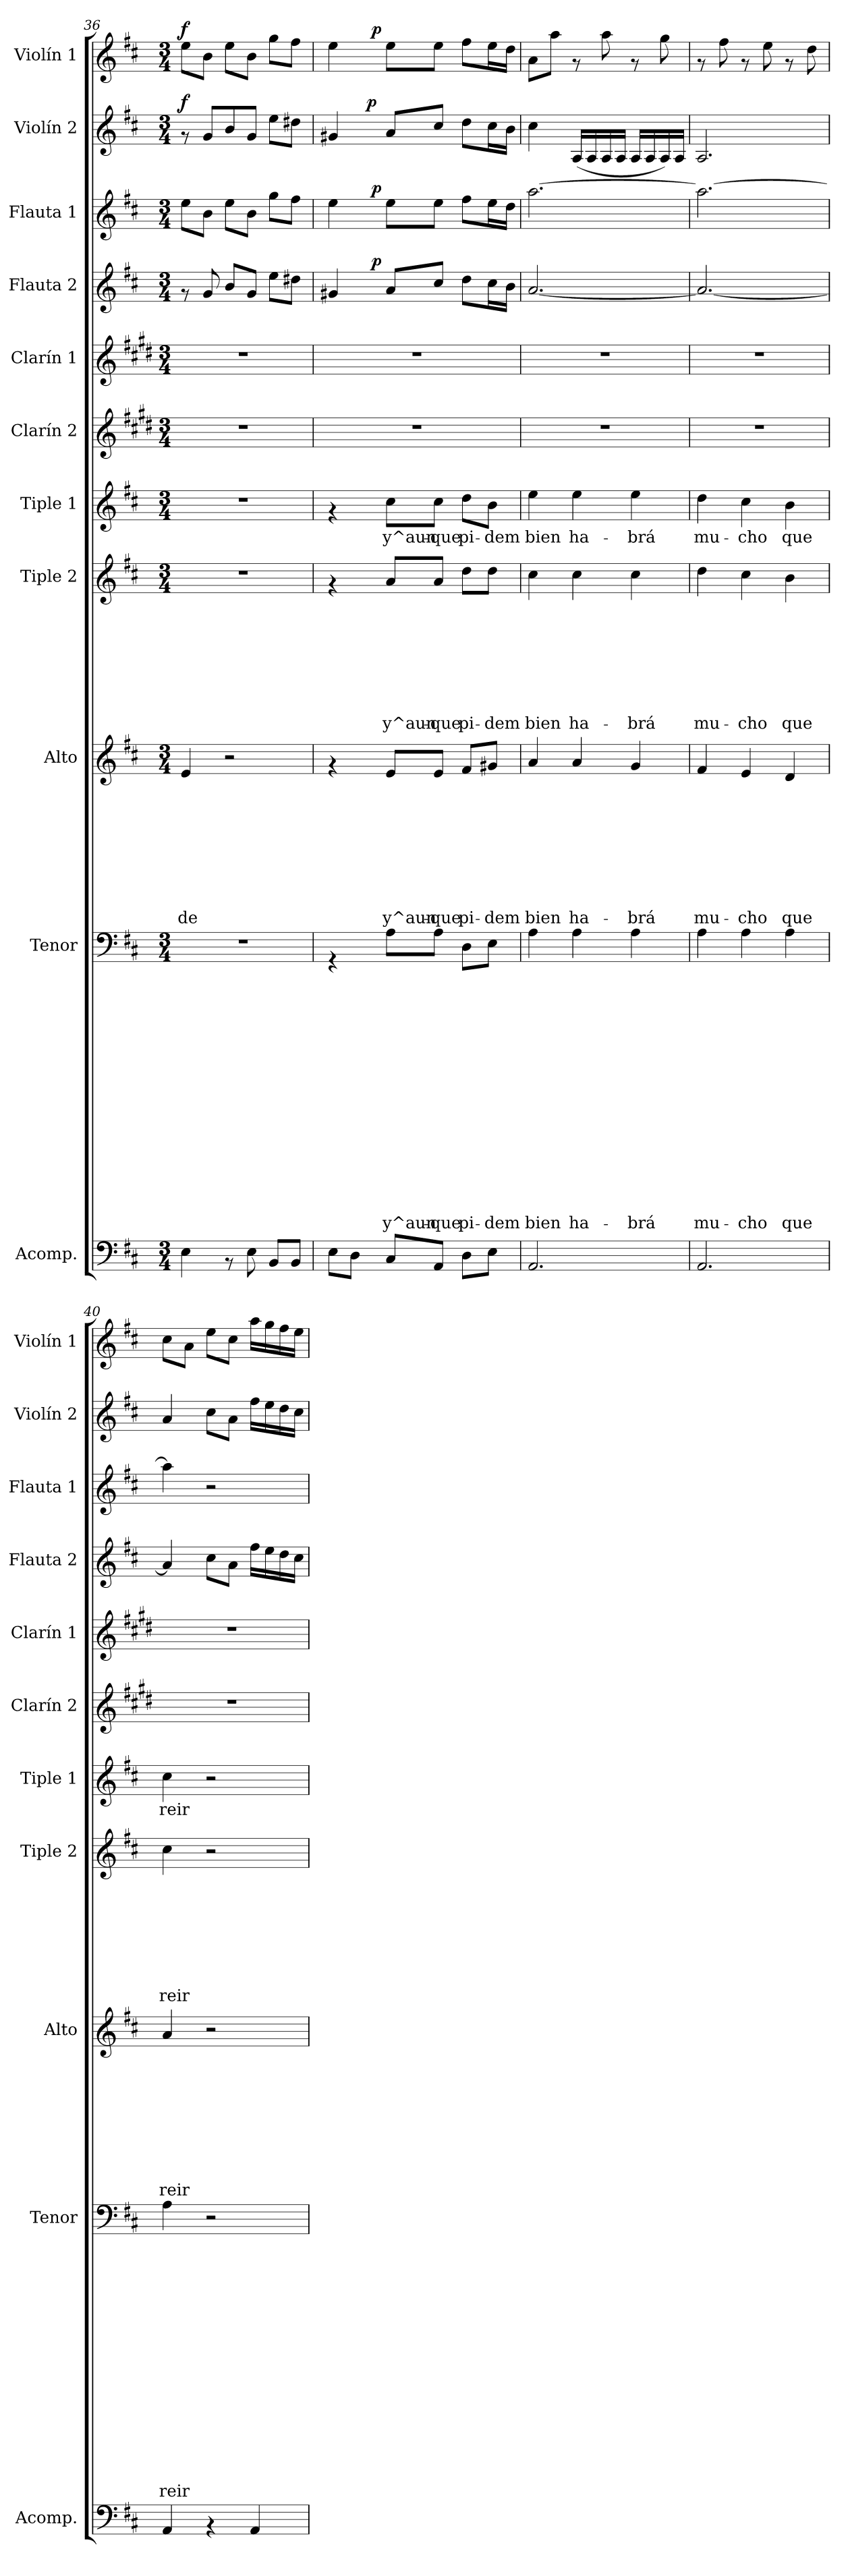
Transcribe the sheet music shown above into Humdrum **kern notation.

**kern	**kern	**text	**text	**text	**text	**text	**text	**text	**text	**text	**text	**text	**text	**text	**text	**text	**text	**kern	**text	**text	**text	**text	**text	**text	**text	**text	**text	**kern	**text	**text	**text	**text	**text	**text	**text	**text	**kern	**text	**kern	**kern	**kern	**dynam	**kern	**dynam	**kern	**dynam	**kern	**dynam
*part11	*part10	*part10	*part10	*part10	*part10	*part10	*part10	*part10	*part10	*part10	*part10	*part10	*part10	*part10	*part10	*part10	*part10	*part9	*part9	*part9	*part9	*part9	*part9	*part9	*part9	*part9	*part9	*part8	*part8	*part8	*part8	*part8	*part8	*part8	*part8	*part8	*part7	*part7	*part6	*part5	*part4	*part4	*part3	*part3	*part2	*part2	*part1	*part1
*staff11	*staff10	*staff10	*staff10	*staff10	*staff10	*staff10	*staff10	*staff10	*staff10	*staff10	*staff10	*staff10	*staff10	*staff10	*staff10	*staff10	*staff10	*staff9	*staff9	*staff9	*staff9	*staff9	*staff9	*staff9	*staff9	*staff9	*staff9	*staff8	*staff8	*staff8	*staff8	*staff8	*staff8	*staff8	*staff8	*staff8	*staff7	*staff7	*staff6	*staff5	*staff4	*staff4	*staff3	*staff3	*staff2	*staff2	*staff1	*staff1
*I"Acomp.	*I"Tenor	*	*	*	*	*	*	*	*	*	*	*	*	*	*	*	*	*I"Alto	*	*	*	*	*	*	*	*	*	*I"Tiple 2	*	*	*	*	*	*	*	*	*I"Tiple 1	*	*I"Clarín 2	*I"Clarín 1	*I"Flauta 2	*	*I"Flauta 1	*	*I"Violín 2	*	*I"Violín 1	*
*I'Acomp.	*I'Tenor	*	*	*	*	*	*	*	*	*	*	*	*	*	*	*	*	*I'Alto	*	*	*	*	*	*	*	*	*	*I'Tiple 2	*	*	*	*	*	*	*	*	*I'Tiple 1	*	*I'Clarín 2	*I'Clarín 1	*I'Flauta 2	*	*I'Flauta 1	*	*I'Violín 2	*	*I'Violín 1	*
*clefF4	*clefF4	*	*	*	*	*	*	*	*	*	*	*	*	*	*	*	*	*clefG2	*	*	*	*	*	*	*	*	*	*clefG2	*	*	*	*	*	*	*	*	*clefG2	*	*clefG2	*clefG2	*clefG2	*	*clefG2	*	*clefG2	*	*clefG2	*
*	*	*	*	*	*	*	*	*	*	*	*	*	*	*	*	*	*	*	*	*	*	*	*	*	*	*	*	*	*	*	*	*	*	*	*	*	*	*	*ITrd1c2	*ITrd1c2	*	*	*	*	*	*	*	*
*k[f#c#]	*k[f#c#]	*	*	*	*	*	*	*	*	*	*	*	*	*	*	*	*	*k[f#c#]	*	*	*	*	*	*	*	*	*	*k[f#c#]	*	*	*	*	*	*	*	*	*k[f#c#]	*	*k[f#c#]	*k[f#c#]	*k[f#c#]	*	*k[f#c#]	*	*k[f#c#]	*	*k[f#c#]	*
*D:	*D:	*	*	*	*	*	*	*	*	*	*	*	*	*	*	*	*	*D:	*	*	*	*	*	*	*	*	*	*D:	*	*	*	*	*	*	*	*	*D:	*	*D:	*D:	*D:	*	*D:	*	*D:	*	*D:	*
*M3/4	*M3/4	*	*	*	*	*	*	*	*	*	*	*	*	*	*	*	*	*M3/4	*	*	*	*	*	*	*	*	*	*M3/4	*	*	*	*	*	*	*	*	*M3/4	*	*M3/4	*M3/4	*M3/4	*	*M3/4	*	*M3/4	*	*M3/4	*
=36	=36	=36	=36	=36	=36	=36	=36	=36	=36	=36	=36	=36	=36	=36	=36	=36	=36	=36	=36	=36	=36	=36	=36	=36	=36	=36	=36	=36	=36	=36	=36	=36	=36	=36	=36	=36	=36	=36	=36	=36	=36	=36	=36	=36	=36	=36	=36	=36
!	!	!	!	!	!	!	!	!	!	!	!	!	!	!	!	!	!	!	!	!	!	!	!	!	!	!	!LO:LY:b	!	!	!	!	!	!	!	!	!	!	!	!	!	!	!	!	!	!	!LO:DY:a	!	!LO:DY:a
4E\	2.r	.	.	.	.	.	.	.	.	.	.	.	.	.	.	.	.	4e/	.	.	.	.	.	.	.	.	de	2.r	.	.	.	.	.	.	.	.	2.r	.	2.r	2.r	8rf	.	8ee\L	.	8rf	f	8ee\L	f
.	.	.	.	.	.	.	.	.	.	.	.	.	.	.	.	.	.	.	.	.	.	.	.	.	.	.	.	.	.	.	.	.	.	.	.	.	.	.	.	.	8g/	.	8b\J	.	8g/L	.	8b\J	.
8rAA	.	.	.	.	.	.	.	.	.	.	.	.	.	.	.	.	.	2r	.	.	.	.	.	.	.	.	.	.	.	.	.	.	.	.	.	.	.	.	.	.	8b/L	.	8ee\L	.	8b/	.	8ee\L	.
8E\	.	.	.	.	.	.	.	.	.	.	.	.	.	.	.	.	.	.	.	.	.	.	.	.	.	.	.	.	.	.	.	.	.	.	.	.	.	.	.	.	8g/J	.	8b\J	.	8g/J	.	8b\J	.
8BB/L	.	.	.	.	.	.	.	.	.	.	.	.	.	.	.	.	.	.	.	.	.	.	.	.	.	.	.	.	.	.	.	.	.	.	.	.	.	.	.	.	8ee\L	.	8gg\L	.	8ee\L	.	8gg\L	.
8BB/J	.	.	.	.	.	.	.	.	.	.	.	.	.	.	.	.	.	.	.	.	.	.	.	.	.	.	.	.	.	.	.	.	.	.	.	.	.	.	.	.	8dd#X\J	.	8ff#\J	.	8dd#X\J	.	8ff#\J	.
=37	=37	=37	=37	=37	=37	=37	=37	=37	=37	=37	=37	=37	=37	=37	=37	=37	=37	=37	=37	=37	=37	=37	=37	=37	=37	=37	=37	=37	=37	=37	=37	=37	=37	=37	=37	=37	=37	=37	=37	=37	=37	=37	=37	=37	=37	=37	=37	=37
*	*	*	*	*	*	*	*	*	*	*	*	*	*	*	*	*	*	*	*	*	*	*	*	*	*	*	*	*	*	*	*	*	*	*	*	*	*	*	*	*	*^	*	*^	*	*^	*	*^	*
8E\L	4rFF	.	.	.	.	.	.	.	.	.	.	.	.	.	.	.	.	4rf	.	.	.	.	.	.	.	.	.	4rf	.	.	.	.	.	.	.	.	4rf	.	2.r	2.r	4g#X/	8.ryy	.	4ee\	8.ryy	.	4g#X/	6ryy	.	4ee\	8.ryy	.
8D\J	.	.	.	.	.	.	.	.	.	.	.	.	.	.	.	.	.	.	.	.	.	.	.	.	.	.	.	.	.	.	.	.	.	.	.	.	.	.	.	.	.	.	.	.	.	.	.	.	.	.	.	.
.	.	.	.	.	.	.	.	.	.	.	.	.	.	.	.	.	.	.	.	.	.	.	.	.	.	.	.	.	.	.	.	.	.	.	.	.	.	.	.	.	.	.	.	.	.	.	.	96ryy	.	.	.	.
!	!	!	!	!	!	!	!	!	!	!	!	!	!	!	!	!	!	!	!	!	!	!	!	!	!	!	!	!	!	!	!	!	!	!	!	!	!	!	!	!	!	!	!	!	!	!	!	!	!LO:DY:a	!	!	!
.	.	.	.	.	.	.	.	.	.	.	.	.	.	.	.	.	.	.	.	.	.	.	.	.	.	.	.	.	.	.	.	.	.	.	.	.	.	.	.	.	.	.	.	.	.	.	.	3ryy	p	.	.	.
!	!	!	!	!	!	!	!	!	!	!	!	!	!	!	!	!	!	!	!	!	!	!	!	!	!	!	!	!	!	!	!	!	!	!	!	!	!	!	!	!	!	!	!LO:DY:a	!	!	!LO:DY:a	!	!	!	!	!	!LO:DY:a
.	.	.	.	.	.	.	.	.	.	.	.	.	.	.	.	.	.	.	.	.	.	.	.	.	.	.	.	.	.	.	.	.	.	.	.	.	.	.	.	.	.	2ryy	p	.	2ryy	p	.	.	.	.	2ryy	p
!	!	!	!	!	!	!	!	!	!	!	!	!	!	!	!	!	!LO:LY:b	!	!	!	!	!	!	!	!	!	!LO:LY:b	!	!	!	!	!	!	!	!	!LO:LY:b	!	!LO:LY:b	!	!	!	!	!	!	!	!	!	!	!	!	!	!
8C#/L	8A\L	.	.	.	.	.	.	.	.	.	.	.	.	.	.	.	y^aun-	8e/L	.	.	.	.	.	.	.	.	y^aun-	8a/L	.	.	.	.	.	.	.	y^aun-	8cc#\L	y^aun-	.	.	8a/L	.	.	8ee\L	.	.	8a/L	.	.	8ee\L	.	.
!	!	!	!	!	!	!	!	!	!	!	!	!	!	!	!	!	!LO:LY:b	!	!	!	!	!	!	!	!	!	!LO:LY:b	!	!	!	!	!	!	!	!	!LO:LY:b	!	!LO:LY:b	!	!	!	!	!	!	!	!	!	!	!	!	!	!
8AA/J	8A\J	.	.	.	.	.	.	.	.	.	.	.	.	.	.	.	-que	8e/J	.	.	.	.	.	.	.	.	-que	8a/J	.	.	.	.	.	.	.	-que	8cc#\J	-que	.	.	8cc#/J	.	.	8ee\J	.	.	8cc#/J	.	.	8ee\J	.	.
!	!	!	!	!	!	!	!	!	!	!	!	!	!	!	!	!	!LO:LY:b	!	!	!	!	!	!	!	!	!	!LO:LY:b	!	!	!	!	!	!	!	!	!LO:LY:b	!	!LO:LY:b	!	!	!	!	!	!	!	!	!	!	!	!	!	!
8D\L	8D\L	.	.	.	.	.	.	.	.	.	.	.	.	.	.	.	pi-	8f#/L	.	.	.	.	.	.	.	.	pi-	8dd\L	.	.	.	.	.	.	.	pi-	8dd\L	pi-	.	.	8dd\L	.	.	8ff#\L	.	.	8dd\L	.	.	8ff#\L	.	.
.	.	.	.	.	.	.	.	.	.	.	.	.	.	.	.	.	.	.	.	.	.	.	.	.	.	.	.	.	.	.	.	.	.	.	.	.	.	.	.	.	.	.	.	.	.	.	.	6ryy	.	.	.	.
!	!	!	!	!	!	!	!	!	!	!	!	!	!	!	!	!	!LO:LY:b	!	!	!	!	!	!	!	!	!	!LO:LY:b	!	!	!	!	!	!	!	!	!LO:LY:b	!	!LO:LY:b	!	!	!	!	!	!	!	!	!	!	!	!	!	!
8E\J	8E\J	.	.	.	.	.	.	.	.	.	.	.	.	.	.	.	-dem	8g#X/J	.	.	.	.	.	.	.	.	-dem	8dd\J	.	.	.	.	.	.	.	-dem	8b\J	-dem	.	.	16cc#\L	.	.	16ee\L	.	.	16cc#\L	.	.	16ee\L	.	.
.	.	.	.	.	.	.	.	.	.	.	.	.	.	.	.	.	.	.	.	.	.	.	.	.	.	.	.	.	.	.	.	.	.	.	.	.	.	.	.	.	.	.	.	.	.	.	.	24..ryy	.	.	.	.
.	.	.	.	.	.	.	.	.	.	.	.	.	.	.	.	.	.	.	.	.	.	.	.	.	.	.	.	.	.	.	.	.	.	.	.	.	.	.	.	.	16b\JJ	16ryy	.	16dd\JJ	16ryy	.	16b\JJ	.	.	16dd\JJ	16ryy	.
!!LO:PB:g=z
=38	=38	=38	=38	=38	=38	=38	=38	=38	=38	=38	=38	=38	=38	=38	=38	=38	=38	=38	=38	=38	=38	=38	=38	=38	=38	=38	=38	=38	=38	=38	=38	=38	=38	=38	=38	=38	=38	=38	=38	=38	=38	=38	=38	=38	=38	=38	=38	=38	=38	=38	=38	=38
!	!	!	!	!	!	!	!	!	!	!	!	!	!	!	!	!	!LO:LY:b	!	!	!	!	!	!	!	!	!	!LO:LY:b	!	!	!	!	!	!	!	!	!LO:LY:b	!	!LO:LY:b	!	!	!	!	!	!	!	!	!	!	!	!	!	!
*	*	*	*	*	*	*	*	*	*	*	*	*	*	*	*	*	*	*	*	*	*	*	*	*	*	*	*	*	*	*	*	*	*	*	*	*	*	*	*	*	*v	*v	*	*	*	*	*v	*v	*	*v	*v	*
*	*	*	*	*	*	*	*	*	*	*	*	*	*	*	*	*	*	*	*	*	*	*	*	*	*	*	*	*	*	*	*	*	*	*	*	*	*	*	*	*	*	*	*v	*v	*	*	*	*	*
2.AA/	4A\	.	.	.	.	.	.	.	.	.	.	.	.	.	.	.	bien	4a/	.	.	.	.	.	.	.	.	bien	4cc#\	.	.	.	.	.	.	.	bien	4ee\	bien	2.r	2.r	[>2.a/	.	[>2.aa\	.	4cc#\	.	8a\L	.
.	.	.	.	.	.	.	.	.	.	.	.	.	.	.	.	.	.	.	.	.	.	.	.	.	.	.	.	.	.	.	.	.	.	.	.	.	.	.	.	.	.	.	.	.	.	.	8aa\J	.
!	!	!	!	!	!	!	!	!	!	!	!	!	!	!	!	!	!LO:LY:b	!	!	!	!	!	!	!	!	!	!LO:LY:b	!	!	!	!	!	!	!	!	!LO:LY:b	!	!LO:LY:b	!	!	!	!	!	!	!	!	!	!
.	4A\	.	.	.	.	.	.	.	.	.	.	.	.	.	.	.	ha-	4a/	.	.	.	.	.	.	.	.	ha-	4cc#\	.	.	.	.	.	.	.	ha-	4ee\	ha-	.	.	.	.	.	.	(>16A/LL	.	8rf	.
.	.	.	.	.	.	.	.	.	.	.	.	.	.	.	.	.	.	.	.	.	.	.	.	.	.	.	.	.	.	.	.	.	.	.	.	.	.	.	.	.	.	.	.	.	16A/	.	.	.
.	.	.	.	.	.	.	.	.	.	.	.	.	.	.	.	.	.	.	.	.	.	.	.	.	.	.	.	.	.	.	.	.	.	.	.	.	.	.	.	.	.	.	.	.	16A/	.	8aa\	.
.	.	.	.	.	.	.	.	.	.	.	.	.	.	.	.	.	.	.	.	.	.	.	.	.	.	.	.	.	.	.	.	.	.	.	.	.	.	.	.	.	.	.	.	.	16A/JJ	.	.	.
!	!	!	!	!	!	!	!	!	!	!	!	!	!	!	!	!	!LO:LY:b	!	!	!	!	!	!	!	!	!	!LO:LY:b	!	!	!	!	!	!	!	!	!LO:LY:b	!	!LO:LY:b	!	!	!	!	!	!	!	!	!	!
.	4A\	.	.	.	.	.	.	.	.	.	.	.	.	.	.	.	-brá	4g/	.	.	.	.	.	.	.	.	-brá	4cc#\	.	.	.	.	.	.	.	-brá	4ee\	-brá	.	.	.	.	.	.	16A/LL	.	8rf	.
.	.	.	.	.	.	.	.	.	.	.	.	.	.	.	.	.	.	.	.	.	.	.	.	.	.	.	.	.	.	.	.	.	.	.	.	.	.	.	.	.	.	.	.	.	16A/	.	.	.
.	.	.	.	.	.	.	.	.	.	.	.	.	.	.	.	.	.	.	.	.	.	.	.	.	.	.	.	.	.	.	.	.	.	.	.	.	.	.	.	.	.	.	.	.	16A/)	.	8gg\	.
.	.	.	.	.	.	.	.	.	.	.	.	.	.	.	.	.	.	.	.	.	.	.	.	.	.	.	.	.	.	.	.	.	.	.	.	.	.	.	.	.	.	.	.	.	16A/JJ	.	.	.
=39	=39	=39	=39	=39	=39	=39	=39	=39	=39	=39	=39	=39	=39	=39	=39	=39	=39	=39	=39	=39	=39	=39	=39	=39	=39	=39	=39	=39	=39	=39	=39	=39	=39	=39	=39	=39	=39	=39	=39	=39	=39	=39	=39	=39	=39	=39	=39	=39
!	!	!	!	!	!	!	!	!	!	!	!	!	!	!	!	!	!LO:LY:b	!	!	!	!	!	!	!	!	!	!LO:LY:b	!	!	!	!	!	!	!	!	!LO:LY:b	!	!LO:LY:b	!	!	!	!	!	!	!	!	!	!
2.AA/	4A\	.	.	.	.	.	.	.	.	.	.	.	.	.	.	.	mu-	4f#/	.	.	.	.	.	.	.	.	mu-	4dd\	.	.	.	.	.	.	.	mu-	4dd\	mu-	2.r	2.r	2.a/_	.	2.aa\_	.	2.A/	.	8rf	.
.	.	.	.	.	.	.	.	.	.	.	.	.	.	.	.	.	.	.	.	.	.	.	.	.	.	.	.	.	.	.	.	.	.	.	.	.	.	.	.	.	.	.	.	.	.	.	8ff#\	.
!	!	!	!	!	!	!	!	!	!	!	!	!	!	!	!	!	!LO:LY:b	!	!	!	!	!	!	!	!	!	!LO:LY:b	!	!	!	!	!	!	!	!	!LO:LY:b	!	!LO:LY:b	!	!	!	!	!	!	!	!	!	!
.	4A\	.	.	.	.	.	.	.	.	.	.	.	.	.	.	.	-cho	4e/	.	.	.	.	.	.	.	.	-cho	4cc#\	.	.	.	.	.	.	.	-cho	4cc#\	-cho	.	.	.	.	.	.	.	.	8rf	.
.	.	.	.	.	.	.	.	.	.	.	.	.	.	.	.	.	.	.	.	.	.	.	.	.	.	.	.	.	.	.	.	.	.	.	.	.	.	.	.	.	.	.	.	.	.	.	8ee\	.
!	!	!	!	!	!	!	!	!	!	!	!	!	!	!	!	!	!LO:LY:b	!	!	!	!	!	!	!	!	!	!LO:LY:b	!	!	!	!	!	!	!	!	!LO:LY:b	!	!LO:LY:b	!	!	!	!	!	!	!	!	!	!
.	4A\	.	.	.	.	.	.	.	.	.	.	.	.	.	.	.	que	4d/	.	.	.	.	.	.	.	.	que	4b\	.	.	.	.	.	.	.	que	4b\	que	.	.	.	.	.	.	.	.	8rf	.
.	.	.	.	.	.	.	.	.	.	.	.	.	.	.	.	.	.	.	.	.	.	.	.	.	.	.	.	.	.	.	.	.	.	.	.	.	.	.	.	.	.	.	.	.	.	.	8dd\	.
=40	=40	=40	=40	=40	=40	=40	=40	=40	=40	=40	=40	=40	=40	=40	=40	=40	=40	=40	=40	=40	=40	=40	=40	=40	=40	=40	=40	=40	=40	=40	=40	=40	=40	=40	=40	=40	=40	=40	=40	=40	=40	=40	=40	=40	=40	=40	=40	=40
!	!	!	!	!	!	!	!	!	!	!	!	!	!	!	!	!	!LO:LY:b	!	!	!	!	!	!	!	!	!	!LO:LY:b	!	!	!	!	!	!	!	!	!LO:LY:b	!	!LO:LY:b	!	!	!	!	!	!	!	!	!	!
4AA/	4A\	.	.	.	.	.	.	.	.	.	.	.	.	.	.	.	reir	4a/	.	.	.	.	.	.	.	.	reir	4cc#\	.	.	.	.	.	.	.	reir	4cc#\	reir	2.r	2.r	4a/]	.	4aa\]	.	4a/	.	8cc#\L	.
.	.	.	.	.	.	.	.	.	.	.	.	.	.	.	.	.	.	.	.	.	.	.	.	.	.	.	.	.	.	.	.	.	.	.	.	.	.	.	.	.	.	.	.	.	.	.	8a\J	.
4rAA	2r	.	.	.	.	.	.	.	.	.	.	.	.	.	.	.	.	2r	.	.	.	.	.	.	.	.	.	2r	.	.	.	.	.	.	.	.	2r	.	.	.	8cc#\L	.	2r	.	8cc#\L	.	8ee\L	.
.	.	.	.	.	.	.	.	.	.	.	.	.	.	.	.	.	.	.	.	.	.	.	.	.	.	.	.	.	.	.	.	.	.	.	.	.	.	.	.	.	8a\J	.	.	.	8a\J	.	8cc#\J	.
4AA/	.	.	.	.	.	.	.	.	.	.	.	.	.	.	.	.	.	.	.	.	.	.	.	.	.	.	.	.	.	.	.	.	.	.	.	.	.	.	.	.	16ff#\LL	.	.	.	16ff#\LL	.	16aa\LL	.
.	.	.	.	.	.	.	.	.	.	.	.	.	.	.	.	.	.	.	.	.	.	.	.	.	.	.	.	.	.	.	.	.	.	.	.	.	.	.	.	.	16ee\	.	.	.	16ee\	.	16gg\	.
.	.	.	.	.	.	.	.	.	.	.	.	.	.	.	.	.	.	.	.	.	.	.	.	.	.	.	.	.	.	.	.	.	.	.	.	.	.	.	.	.	16dd\	.	.	.	16dd\	.	16ff#\	.
.	.	.	.	.	.	.	.	.	.	.	.	.	.	.	.	.	.	.	.	.	.	.	.	.	.	.	.	.	.	.	.	.	.	.	.	.	.	.	.	.	16cc#\JJ	.	.	.	16cc#\JJ	.	16ee\JJ	.
=	=	=	=	=	=	=	=	=	=	=	=	=	=	=	=	=	=	=	=	=	=	=	=	=	=	=	=	=	=	=	=	=	=	=	=	=	=	=	=	=	=	=	=	=	=	=	=	=
*-	*-	*-	*-	*-	*-	*-	*-	*-	*-	*-	*-	*-	*-	*-	*-	*-	*-	*-	*-	*-	*-	*-	*-	*-	*-	*-	*-	*-	*-	*-	*-	*-	*-	*-	*-	*-	*-	*-	*-	*-	*-	*-	*-	*-	*-	*-	*-	*-
